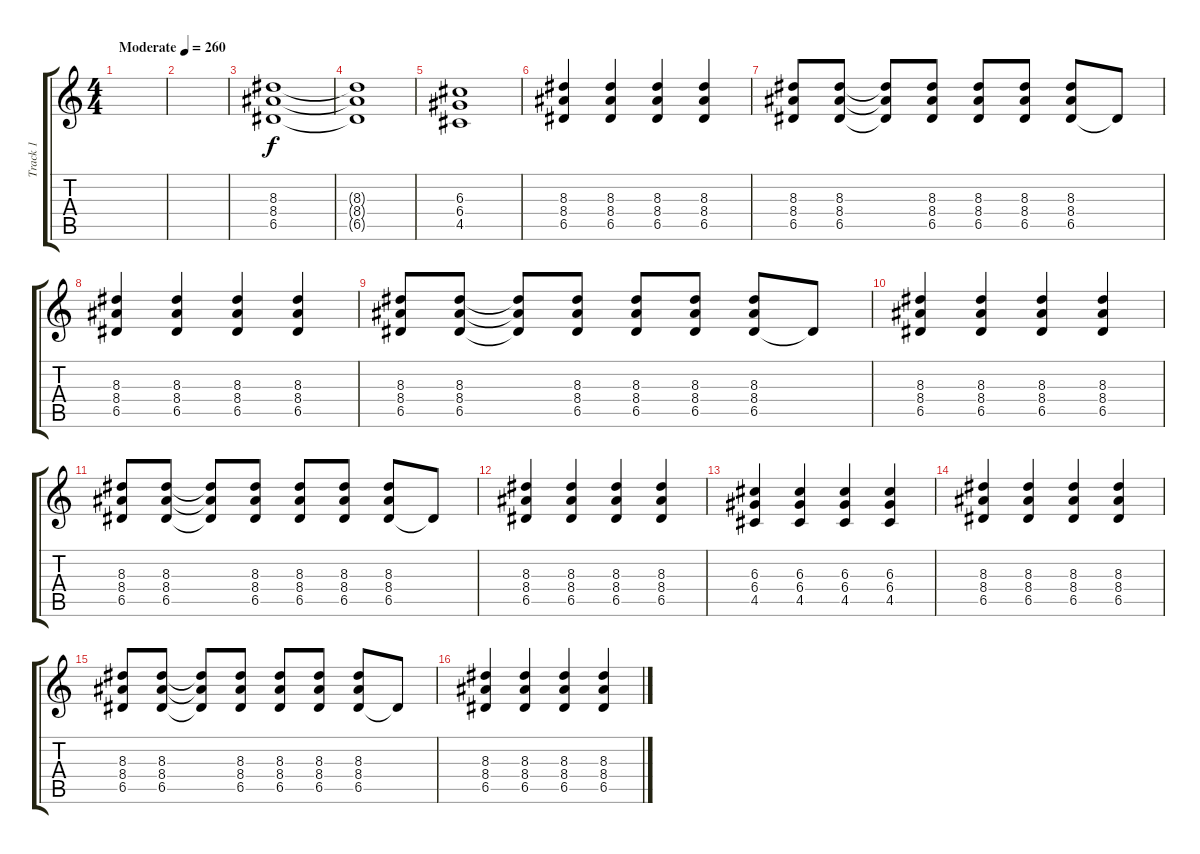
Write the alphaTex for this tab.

\track ("Track 1" "Track 1") {instrument overdrivenguitar}
\staff {score tabs}
\tuning (E4 B3 G3 D3 A2 E2) {hide}
\ts (4 4)
\tempo (260 "Moderate")
\clef g2
\ks c
|
|
(8.3 8.4 6.5).1 |
(8.3{t} 8.4{t} 6.5{t}).1 |
(6.3 6.4 4.5).1 |
(8.3 8.4 6.5).4 (8.3 8.4 6.5).4 (8.3 8.4 6.5).4 (8.3 8.4 6.5).4 |
(8.3 8.4 6.5).8 (8.3 8.4 6.5).8 (8.3{t} 8.4{t} 6.5{t}).8 (8.3 8.4 6.5).8 (8.3 8.4 6.5).8 (8.3 8.4 6.5).8 (8.3 8.4 6.5).8 6.5{t}.8 |
(8.3 8.4 6.5).4 (8.3 8.4 6.5).4 (8.3 8.4 6.5).4 (8.3 8.4 6.5).4 |
(8.3 8.4 6.5).8 (8.3 8.4 6.5).8 (8.3{t} 8.4{t} 6.5{t}).8 (8.3 8.4 6.5).8 (8.3 8.4 6.5).8 (8.3 8.4 6.5).8 (8.3 8.4 6.5).8 6.5{t}.8 |
(8.3 8.4 6.5).4 (8.3 8.4 6.5).4 (8.3 8.4 6.5).4 (8.3 8.4 6.5).4 |
(8.3 8.4 6.5).8 (8.3 8.4 6.5).8 (8.3{t} 8.4{t} 6.5{t}).8 (8.3 8.4 6.5).8 (8.3 8.4 6.5).8 (8.3 8.4 6.5).8 (8.3 8.4 6.5).8 6.5{t}.8 |
(8.3 8.4 6.5).4 (8.3 8.4 6.5).4 (8.3 8.4 6.5).4 (8.3 8.4 6.5).4 |
(6.3 6.4 4.5).4 (6.3 6.4 4.5).4 (6.3 6.4 4.5).4 (6.3 6.4 4.5).4 |
(8.3 8.4 6.5).4 (8.3 8.4 6.5).4 (8.3 8.4 6.5).4 (8.3 8.4 6.5).4 |
(8.3 8.4 6.5).8 (8.3 8.4 6.5).8 (8.3{t} 8.4{t} 6.5{t}).8 (8.3 8.4 6.5).8 (8.3 8.4 6.5).8 (8.3 8.4 6.5).8 (8.3 8.4 6.5).8 6.5{t}.8 |
(8.3 8.4 6.5).4 (8.3 8.4 6.5).4 (8.3 8.4 6.5).4 (8.3 8.4 6.5).4
